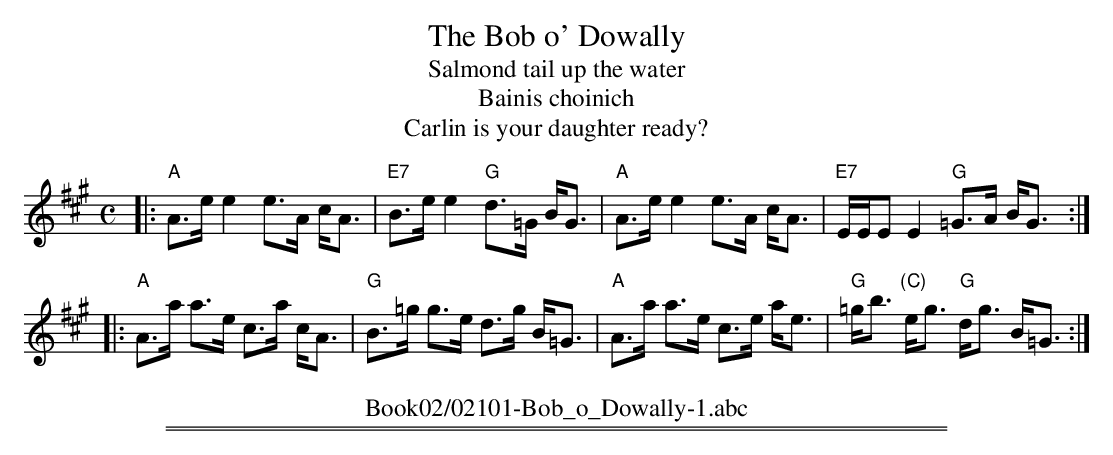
X:1
T: The Bob o' Dowally
T: Salmond tail up the water
T: Bainis choinich
T: Carlin is your daughter ready?
M:C
L:1/8
K:A
|: "A"A>e e2 e>A c<A | "E7"B>e e2 "G"d>=G B<G \
|  "A"A>e e2 e>A c<A | "E7"E/E/E E2 "G"=G>A B<G :|
|: "A"A>a a>e c>a c<A | "G"B>=g g>e d>g B<=G \
|  "A"A>a a>e c>e a<e | "G"=g<b "(C)"e<g "G"d<g B<=G :|
